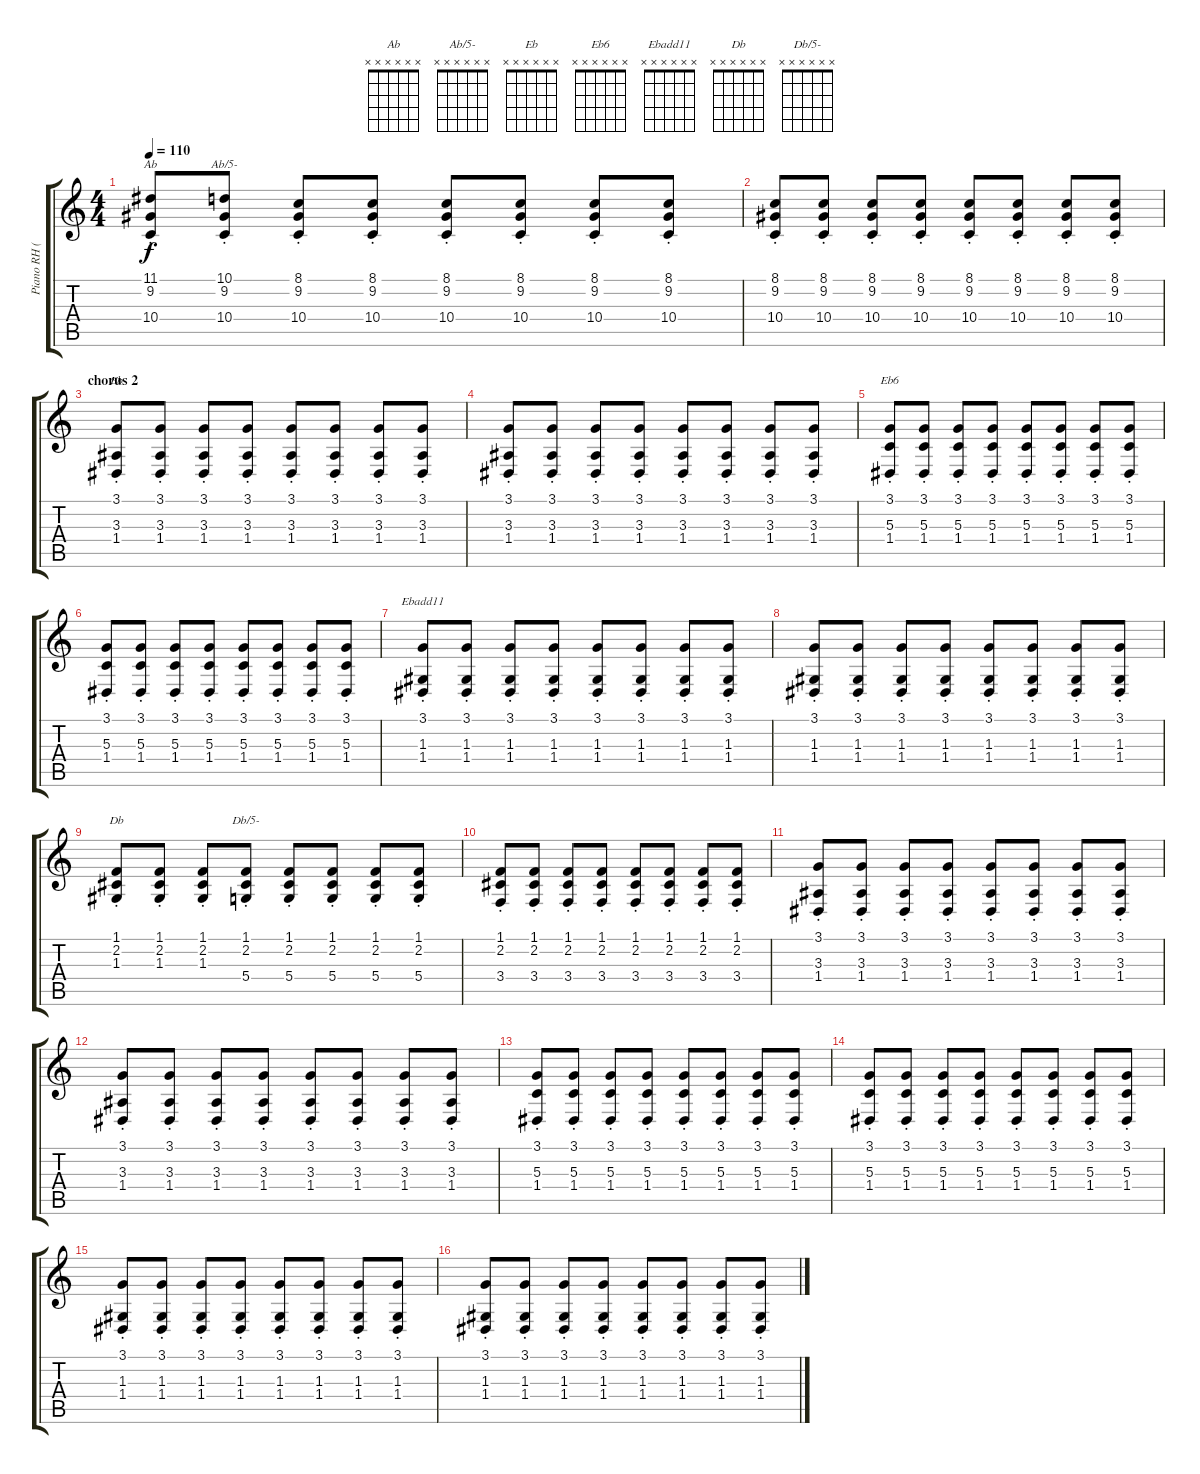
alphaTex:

\track ("Piano RH (Hogson)" "Piano RH (") {instrument electricgrandpiano}
\staff {score tabs}
\tuning (E4 B3 G3 D3 A2 E2) {hide}
\chord ("Ab" x x x x x x)
\chord ("Ab/5-" x x x x x x)
\chord ("Eb" x x x x x x)
\chord ("Eb6" x x x x x x)
\chord ("Ebadd11" x x x x x x)
\chord ("Db" x x x x x x)
\chord ("Db/5-" x x x x x x)
\ts (4 4)
\tempo 110
\clef g2
\ks c
(11.1{st} 9.2{st} 10.4{st}).8{ch "Ab" dy f} (10.1{st} 9.2{st} 10.4{st}).8{ch "Ab/5-"} (8.1{st} 9.2{st} 10.4{st}).8 (8.1{st} 9.2{st} 10.4{st}).8 (8.1{st} 9.2{st} 10.4{st}).8 (8.1{st} 9.2{st} 10.4{st}).8 (8.1{st} 9.2{st} 10.4{st}).8 (8.1{st} 9.2{st} 10.4{st}).8 |
(8.1{st} 9.2{st} 10.4{st}).8 (8.1{st} 9.2{st} 10.4{st}).8 (8.1{st} 9.2{st} 10.4{st}).8 (8.1{st} 9.2{st} 10.4{st}).8 (8.1{st} 9.2{st} 10.4{st}).8 (8.1{st} 9.2{st} 10.4{st}).8 (8.1{st} 9.2{st} 10.4{st}).8 (8.1{st} 9.2{st} 10.4{st}).8 |
\section ("" "chorus 2")
(3.1{st} 3.3{st} 1.4{st}).8{ch "Eb"} (3.1{st} 3.3{st} 1.4{st}).8 (3.1{st} 3.3{st} 1.4{st}).8 (3.1{st} 3.3{st} 1.4{st}).8 (3.1{st} 3.3{st} 1.4{st}).8 (3.1{st} 3.3{st} 1.4{st}).8 (3.1{st} 3.3{st} 1.4{st}).8 (3.1{st} 3.3{st} 1.4{st}).8 |
(3.1{st} 3.3{st} 1.4{st}).8 (3.1{st} 3.3{st} 1.4{st}).8 (3.1{st} 3.3{st} 1.4{st}).8 (3.1{st} 3.3{st} 1.4{st}).8 (3.1{st} 3.3{st} 1.4{st}).8 (3.1{st} 3.3{st} 1.4{st}).8 (3.1{st} 3.3{st} 1.4{st}).8 (3.1{st} 3.3{st} 1.4{st}).8 |
(3.1{st} 5.3{st} 1.4{st}).8{ch "Eb6"} (3.1{st} 5.3{st} 1.4{st}).8 (3.1{st} 5.3{st} 1.4{st}).8 (3.1{st} 5.3{st} 1.4{st}).8 (3.1{st} 5.3{st} 1.4{st}).8 (3.1{st} 5.3{st} 1.4{st}).8 (3.1{st} 5.3{st} 1.4{st}).8 (3.1{st} 5.3{st} 1.4{st}).8 |
(3.1{st} 5.3{st} 1.4{st}).8 (3.1{st} 5.3{st} 1.4{st}).8 (3.1{st} 5.3{st} 1.4{st}).8 (3.1{st} 5.3{st} 1.4{st}).8 (3.1{st} 5.3{st} 1.4{st}).8 (3.1{st} 5.3{st} 1.4{st}).8 (3.1{st} 5.3{st} 1.4{st}).8 (3.1{st} 5.3{st} 1.4{st}).8 |
(3.1{st} 1.3{st} 1.4{st}).8{ch "Ebadd11"} (3.1{st} 1.3{st} 1.4{st}).8 (3.1{st} 1.3{st} 1.4{st}).8 (3.1{st} 1.3{st} 1.4{st}).8 (3.1{st} 1.3{st} 1.4{st}).8 (3.1{st} 1.3{st} 1.4{st}).8 (3.1{st} 1.3{st} 1.4{st}).8 (3.1{st} 1.3{st} 1.4{st}).8 |
(3.1{st} 1.3{st} 1.4{st}).8 (3.1{st} 1.3{st} 1.4{st}).8 (3.1{st} 1.3{st} 1.4{st}).8 (3.1{st} 1.3{st} 1.4{st}).8 (3.1{st} 1.3{st} 1.4{st}).8 (3.1{st} 1.3{st} 1.4{st}).8 (3.1{st} 1.3{st} 1.4{st}).8 (3.1{st} 1.3{st} 1.4{st}).8 |
(1.1{st} 2.2{st} 1.3{st}).8{ch "Db"} (1.1{st} 2.2{st} 1.3{st}).8 (1.1{st} 2.2{st} 1.3{st}).8 (1.1{st} 2.2{st} 5.4{st}).8{ch "Db/5-"} (1.1{st} 2.2{st} 5.4{st}).8 (1.1{st} 2.2{st} 5.4{st}).8 (1.1{st} 2.2{st} 5.4{st}).8 (1.1{st} 2.2{st} 5.4{st}).8 |
(1.1{st} 2.2{st} 3.4{st}).8 (1.1{st} 2.2{st} 3.4{st}).8 (1.1{st} 2.2{st} 3.4{st}).8 (1.1{st} 2.2{st} 3.4{st}).8 (1.1{st} 2.2{st} 3.4{st}).8 (1.1{st} 2.2{st} 3.4{st}).8 (1.1{st} 2.2{st} 3.4{st}).8 (1.1{st} 2.2{st} 3.4{st}).8 |
(3.1{st} 3.3{st} 1.4{st}).8 (3.1{st} 3.3{st} 1.4{st}).8 (3.1{st} 3.3{st} 1.4{st}).8 (3.1{st} 3.3{st} 1.4{st}).8 (3.1{st} 3.3{st} 1.4{st}).8 (3.1{st} 3.3{st} 1.4{st}).8 (3.1{st} 3.3{st} 1.4{st}).8 (3.1{st} 3.3{st} 1.4{st}).8 |
(3.1{st} 3.3{st} 1.4{st}).8 (3.1{st} 3.3{st} 1.4{st}).8 (3.1{st} 3.3{st} 1.4{st}).8 (3.1{st} 3.3{st} 1.4{st}).8 (3.1{st} 3.3{st} 1.4{st}).8 (3.1{st} 3.3{st} 1.4{st}).8 (3.1{st} 3.3{st} 1.4{st}).8 (3.1{st} 3.3{st} 1.4{st}).8 |
(3.1{st} 5.3{st} 1.4{st}).8 (3.1{st} 5.3{st} 1.4{st}).8 (3.1{st} 5.3{st} 1.4{st}).8 (3.1{st} 5.3{st} 1.4{st}).8 (3.1{st} 5.3{st} 1.4{st}).8 (3.1{st} 5.3{st} 1.4{st}).8 (3.1{st} 5.3{st} 1.4{st}).8 (3.1{st} 5.3{st} 1.4{st}).8 |
(3.1{st} 5.3{st} 1.4{st}).8 (3.1{st} 5.3{st} 1.4{st}).8 (3.1{st} 5.3{st} 1.4{st}).8 (3.1{st} 5.3{st} 1.4{st}).8 (3.1{st} 5.3{st} 1.4{st}).8 (3.1{st} 5.3{st} 1.4{st}).8 (3.1{st} 5.3{st} 1.4{st}).8 (3.1{st} 5.3{st} 1.4{st}).8 |
(3.1{st} 1.3{st} 1.4{st}).8 (3.1{st} 1.3{st} 1.4{st}).8 (3.1{st} 1.3{st} 1.4{st}).8 (3.1{st} 1.3{st} 1.4{st}).8 (3.1{st} 1.3{st} 1.4{st}).8 (3.1{st} 1.3{st} 1.4{st}).8 (3.1{st} 1.3{st} 1.4{st}).8 (3.1{st} 1.3{st} 1.4{st}).8 |
(3.1{st} 1.3{st} 1.4{st}).8 (3.1{st} 1.3{st} 1.4{st}).8 (3.1{st} 1.3{st} 1.4{st}).8 (3.1{st} 1.3{st} 1.4{st}).8 (3.1{st} 1.3{st} 1.4{st}).8 (3.1{st} 1.3{st} 1.4{st}).8 (3.1{st} 1.3{st} 1.4{st}).8 (3.1{st} 1.3{st} 1.4{st}).8
